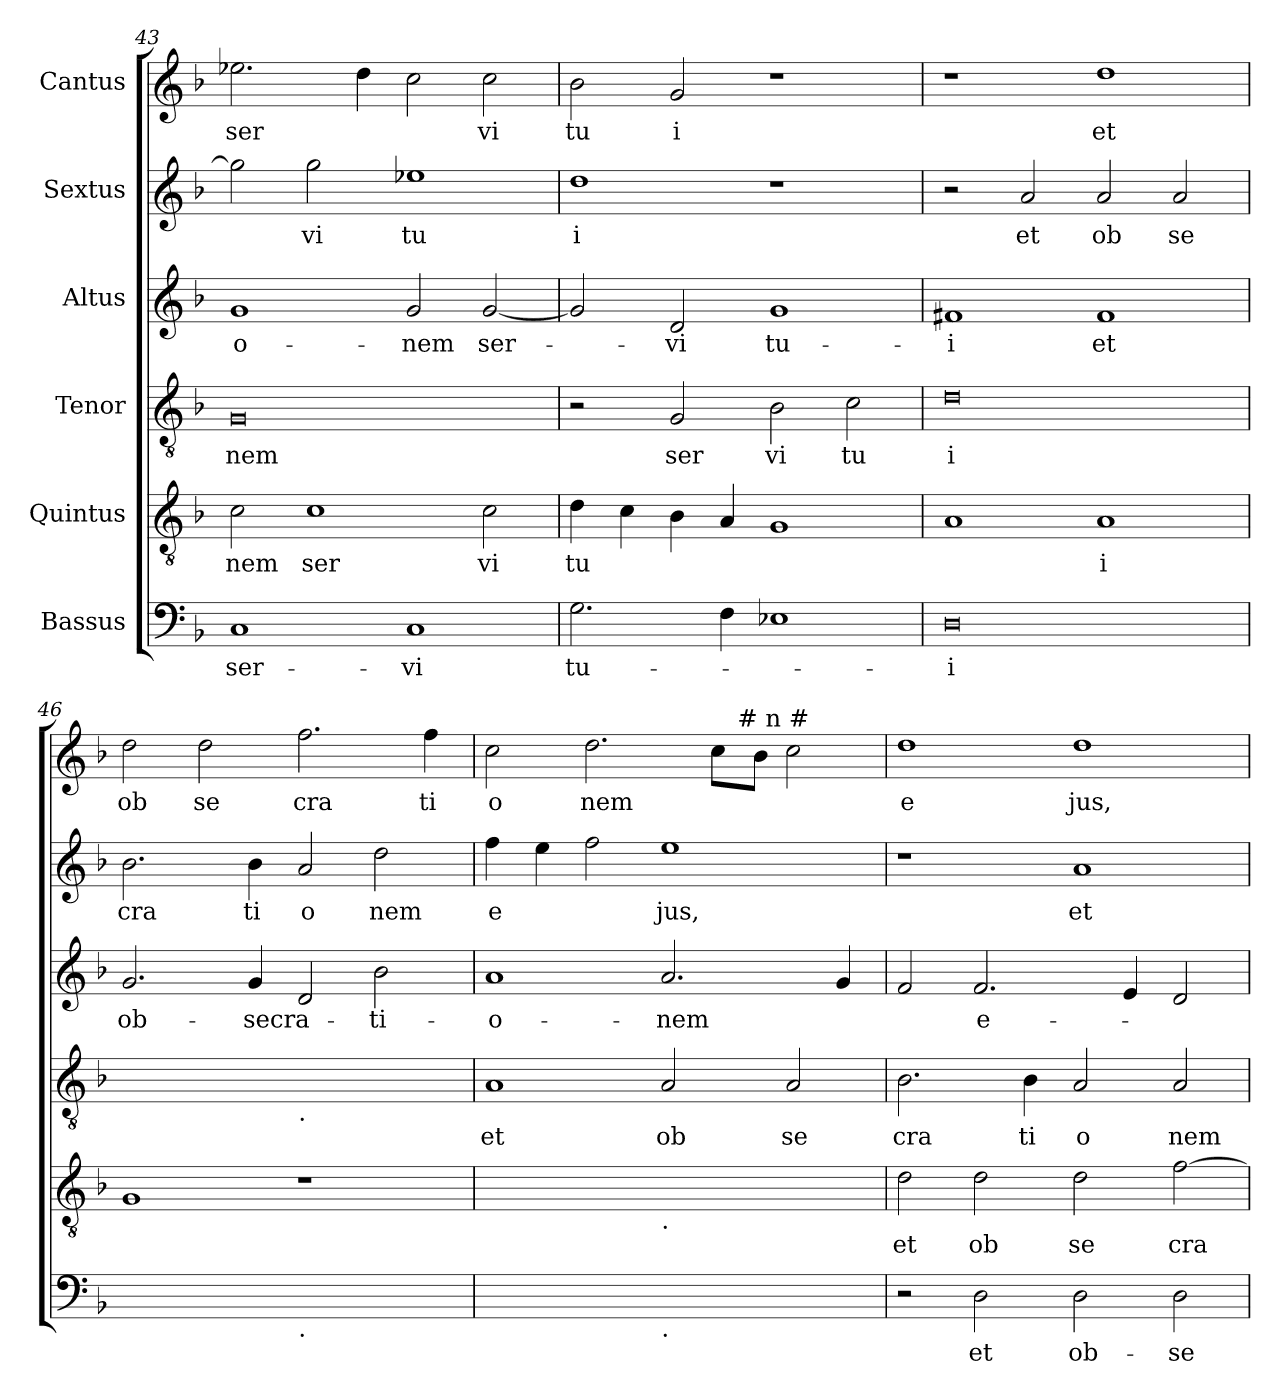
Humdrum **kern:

**kern	**text	**kern	**text	**kern	**text	**kern	**text	**kern	**text	**kern	**text
*part6	*part6	*part5	*part5	*part4	*part4	*part3	*part3	*part2	*part2	*part1	*part1
*staff6	*staff6	*staff5	*staff5	*staff4	*staff4	*staff3	*staff3	*staff2	*staff2	*staff1	*staff1
*I"Bassus	*	*I"Quintus	*	*I"Tenor	*	*I"Altus	*	*I"Sextus	*	*I"Cantus	*
!!LO:LB:g=z
*clefF4	*	*clefGv2	*	*clefGv2	*	*clefG2	*	*clefG2	*	*clefG2	*
*k[b-]	*	*k[b-]	*	*k[b-]	*	*k[b-]	*	*k[b-]	*	*k[b-]	*
*F:	*	*F:	*	*F:	*	*F:	*	*F:	*	*F:	*
=43	=43	=43	=43	=43	=43	=43	=43	=43	=43	=43	=43
!	!LO:LY:b	!	!LO:LY:b	!	!LO:LY:b	!	!LO:LY:b	!	!	!	!LO:LY:b
1C	ser-	2c\	-nem	0G	nem	1g	o-	2gg\]	.	2.ee-X\	ser
!	!	!	!LO:LY:b	!	!	!	!	!	!LO:LY:b	!	!
.	.	1c	ser	.	.	.	.	2gg\	vi	.	.
.	.	.	.	.	.	.	.	.	.	4dd\	.
!	!LO:LY:b	!	!	!	!	!	!LO:LY:b	!	!LO:LY:b	!	!
1C	-vi	.	.	.	.	2g/	-nem	1ee-X	tu	2cc\	.
!	!	!	!LO:LY:b	!	!	!	!LO:LY:b	!	!	!	!LO:LY:b
.	.	2c\	vi	.	.	[<2g/	ser-	.	.	2cc\	vi
=44	=44	=44	=44	=44	=44	=44	=44	=44	=44	=44	=44
!	!LO:LY:b	!	!LO:LY:b	!	!	!	!	!	!LO:LY:b	!	!LO:LY:b
2.G\	tu-	4d\	tu	2r	.	2g/]	.	1dd	i	2b-\	tu
.	.	4c\	.	.	.	.	.	.	.	.	.
!	!	!	!	!	!LO:LY:b	!	!LO:LY:b	!	!	!	!LO:LY:b
.	.	4B-\	.	2G/	ser	2d/	-vi	.	.	2g/	i
4F\	.	4A/	.	.	.	.	.	.	.	.	.
!	!	!	!	!	!LO:LY:b	!	!LO:LY:b	!	!	!	!
1E-X	.	1G	.	2B-\	vi	1g	tu-	1r	.	1r	.
!	!	!	!	!	!LO:LY:b	!	!	!	!	!	!
.	.	.	.	2c\	tu	.	.	.	.	.	.
=45	=45	=45	=45	=45	=45	=45	=45	=45	=45	=45	=45
!	!LO:LY:b	!	!	!	!LO:LY:b	!	!LO:LY:b	!	!	!	!
0D	-i	1A	.	0d	i	1f#X	-i	2r	.	1r	.
!	!	!	!	!	!	!	!	!	!LO:LY:b	!	!
.	.	.	.	.	.	.	.	2a/	et	.	.
!	!	!	!LO:LY:b	!	!	!	!LO:LY:b	!	!LO:LY:b	!	!LO:LY:b
.	.	1A	i	.	.	1f#	et	2a/	ob	1dd	et
!	!	!	!	!	!	!	!	!	!LO:LY:b	!	!
.	.	.	.	.	.	.	.	2a/	se	.	.
=46	=46	=46	=46	=46	=46	=46	=46	=46	=46	=46	=46
!	!	!	!	!	!	!	!LO:LY:b	!	!LO:LY:b	!	!LO:LY:b
1ryy	.	1G	.	1ryy	.	2.g/	ob-	2.b-\	cra	2dd\	ob
!	!	!	!	!	!	!	!	!	!	!	!LO:LY:b
.	.	.	.	.	.	.	.	.	.	2dd\	se
!	!	!	!	!	!	!	!LO:LY:b	!	!LO:LY:b	!	!
.	.	.	.	.	.	4g/	-secra-	4b-\	ti	.	.
!	!	!	!	!LO:TX:b:t=.	!	!	!	!	!	!	!
!LO:TX:b:t=.	!	!	!	!	!	!	!	!	!	!	!
!	!	!	!	!	!	!	!	!	!LO:LY:b	!	!LO:LY:b
1ryy	.	1r	.	1ryy	.	2d/	.	2a/	o	2.ff\	cra
!	!	!	!	!	!	!	!LO:LY:b	!	!LO:LY:b	!	!
.	.	.	.	.	.	2b-\	-ti-	2dd\	nem	.	.
!	!	!	!	!	!	!	!	!	!	!	!LO:LY:b
.	.	.	.	.	.	.	.	.	.	4ff\	ti
=47	=47	=47	=47	=47	=47	=47	=47	=47	=47	=47	=47
!	!	!	!	!	!LO:LY:b	!	!LO:LY:b	!	!LO:LY:b	!	!LO:LY:b
*	*	*	*	*	*	*	*	*	*	*^	*
1ryy	.	1ryy	.	1A	et	1a	-o-	4ff\	e	2cc\	3%4ryy	o
.	.	.	.	.	.	.	.	4ee\	.	.	.	.
!	!	!	!	!	!	!	!	!	!	!	!	!LO:LY:b
.	.	.	.	.	.	.	.	2ff\	.	2.dd\	.	nem
!	!	!LO:TX:b:t=.	!	!	!	!	!	!	!	!	!	!
!LO:TX:b:t=.	!	!	!	!	!	!	!	!	!	!	!	!
!	!	!	!	!	!LO:LY:b	!	!LO:LY:b	!	!LO:LY:b	!	!	!
1ryy	.	1ryy	.	2A/	ob	2.a/	-nem	1ee	jus,	.	.	.
.	.	.	.	.	.	.	.	.	.	8cc\L	.	.
!	!	!	!	!	!	!	!	!	!	!	!LO:TX:a:t=# n #	!
.	.	.	.	.	.	.	.	.	.	.	3%2ryy	.
.	.	.	.	.	.	.	.	.	.	8b-\J	.	.
!	!	!	!	!	!LO:LY:b	!	!	!	!	!	!	!
.	.	.	.	2A/	se	.	.	.	.	2cc\	.	.
.	.	.	.	.	.	4g/	.	.	.	.	.	.
=48	=48	=48	=48	=48	=48	=48	=48	=48	=48	=48	=48	=48
!	!	!	!LO:LY:b	!	!LO:LY:b	!	!	!	!	!	!	!LO:LY:b
*	*	*	*	*	*	*	*	*	*	*v	*v	*
2r	.	2d\	et	2.B-\	cra	2f/	.	1r	.	1dd	e
!	!LO:LY:b	!	!LO:LY:b	!	!	!	!LO:LY:b	!	!	!	!
2D\	et	2d\	ob	.	.	2.f/	e-	.	.	.	.
!	!	!	!	!	!LO:LY:b	!	!	!	!	!	!
.	.	.	.	4B-\	ti	.	.	.	.	.	.
!	!LO:LY:b	!	!LO:LY:b	!	!LO:LY:b	!	!	!	!LO:LY:b	!	!LO:LY:b
2D\	ob-	2d\	se	2A/	o	.	.	1a	et	1dd	jus,
.	.	.	.	.	.	4e/	.	.	.	.	.
!	!LO:LY:b	!	!LO:LY:b	!	!LO:LY:b	!	!	!	!	!	!
2D\	-se-	[>2f\	cra	2A/	nem	2d/	.	.	.	.	.
=	=	=	=	=	=	=	=	=	=	=	=
*-	*-	*-	*-	*-	*-	*-	*-	*-	*-	*-	*-
